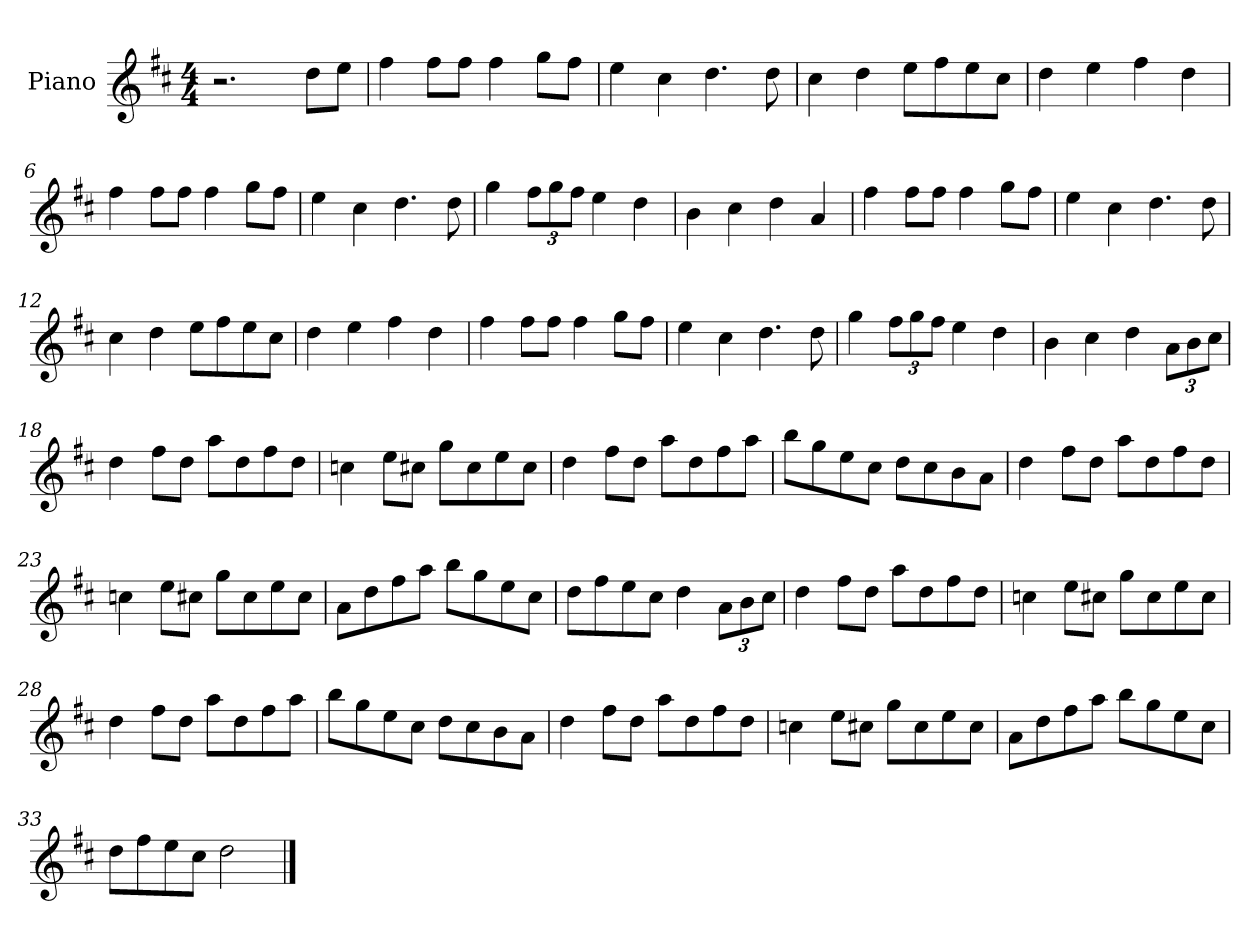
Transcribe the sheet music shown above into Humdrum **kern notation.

**kern
*part1
*staff1
*I"Piano
*I'Pno
*clefG2
*k[f#c#]
*M4/4
=1
2.r
8dd\L
8ee\J
=2
4ff#\
8ff#\L
8ff#\J
4ff#\
8gg\L
8ff#\J
=3
4ee\
4cc#\
4.dd\
8dd\
=4
4cc#\
4dd\
8ee\L
8ff#\
8ee\
8cc#\J
=5
4dd\
4ee\
4ff#\
4dd\
=6
4ff#\
8ff#\L
8ff#\J
4ff#\
8gg\L
8ff#\J
=7
4ee\
4cc#\
4.dd\
8dd\
=8
4gg\
12ff#\L
12gg\
12ff#\J
4ee\
4dd\
=9
4b\
4cc#\
4dd\
4a/
=10
4ff#\
8ff#\L
8ff#\J
4ff#\
8gg\L
8ff#\J
=11
4ee\
4cc#\
4.dd\
8dd\
=12
4cc#\
4dd\
8ee\L
8ff#\
8ee\
8cc#\J
=13
4dd\
4ee\
4ff#\
4dd\
=14
4ff#\
8ff#\L
8ff#\J
4ff#\
8gg\L
8ff#\J
=15
4ee\
4cc#\
4.dd\
8dd\
=16
4gg\
12ff#\L
12gg\
12ff#\J
4ee\
4dd\
=17
4b\
4cc#\
4dd\
12a\L
12b\
12cc#\J
=18
4dd\
8ff#\L
8dd\J
8aa\L
8dd\
8ff#\
8dd\J
=19
4ccn\
8ee\L
8cc#X\J
8gg\L
8cc#\
8ee\
8cc#\J
=20
4dd\
8ff#\L
8dd\J
8aa\L
8dd\
8ff#\
8aa\J
=21
8bb\L
8gg\
8ee\
8cc#\J
8dd\L
8cc#\
8b\
8a\J
=22
4dd\
8ff#\L
8dd\J
8aa\L
8dd\
8ff#\
8dd\J
=23
4ccn\
8ee\L
8cc#X\J
8gg\L
8cc#\
8ee\
8cc#\J
=24
8a\L
8dd\
8ff#\
8aa\J
8bb\L
8gg\
8ee\
8cc#\J
=25
8dd\L
8ff#\
8ee\
8cc#\J
4dd\
12a\L
12b\
12cc#\J
=26
4dd\
8ff#\L
8dd\J
8aa\L
8dd\
8ff#\
8dd\J
=27
4ccn\
8ee\L
8cc#X\J
8gg\L
8cc#\
8ee\
8cc#\J
=28
4dd\
8ff#\L
8dd\J
8aa\L
8dd\
8ff#\
8aa\J
=29
8bb\L
8gg\
8ee\
8cc#\J
8dd\L
8cc#\
8b\
8a\J
=30
4dd\
8ff#\L
8dd\J
8aa\L
8dd\
8ff#\
8dd\J
=31
4ccn\
8ee\L
8cc#X\J
8gg\L
8cc#\
8ee\
8cc#\J
=32
8a\L
8dd\
8ff#\
8aa\J
8bb\L
8gg\
8ee\
8cc#\J
=33
8dd\L
8ff#\
8ee\
8cc#\J
2dd\
==
*-
